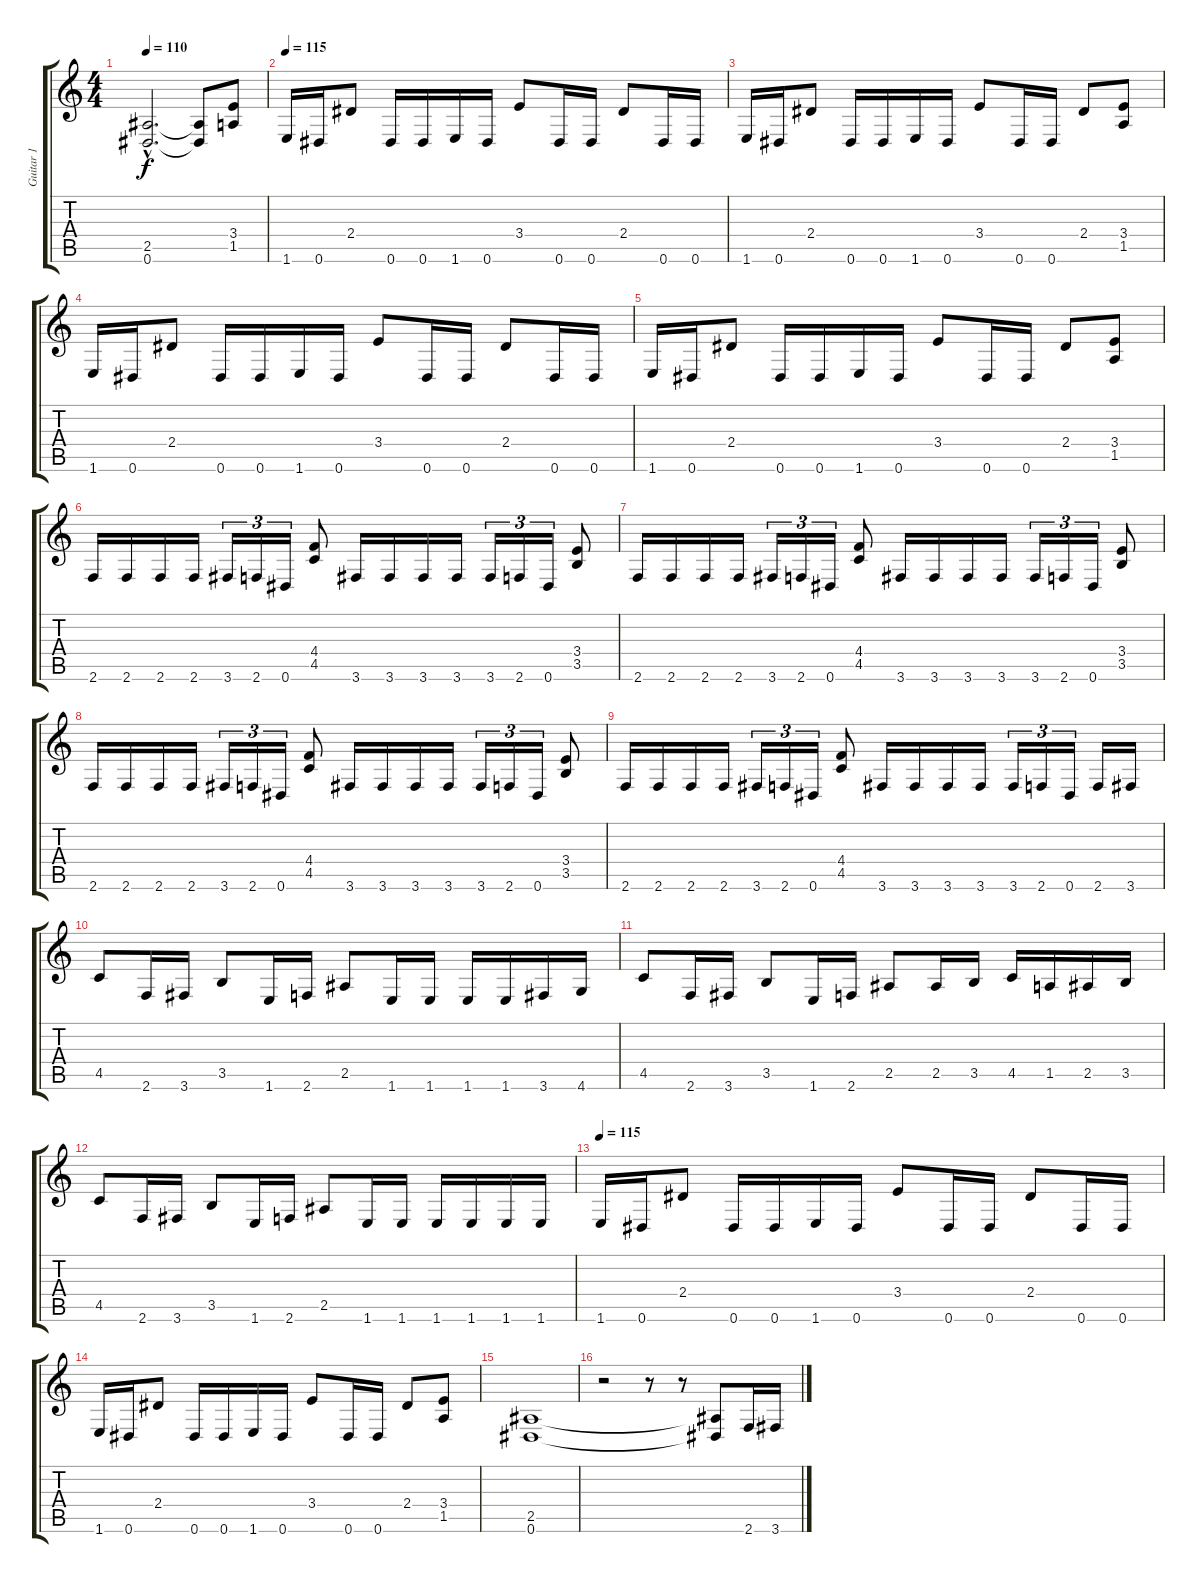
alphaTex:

\track ("Guitar 1" "Guitar 1") {instrument overdrivenguitar}
\staff {score tabs}
\tuning (Eb4 Bb3 Gb3 Db3 Ab2 Eb2) {hide}
\ts (4 4)
\tempo 110
\clef g2
\ks c
(2.5{hac t} 0.6{hac t}).2{d dy f} (2.5{t} 0.6{t}).8 (3.4 1.5).8 |
\tempo 115
1.6.16 0.6.16 2.4.8 0.6.16 0.6.16 1.6.16 0.6.16 3.4.8 0.6.16 0.6.16 2.4.8 0.6.16 0.6.16 |
1.6.16 0.6.16 2.4.8 0.6.16 0.6.16 1.6.16 0.6.16 3.4.8 0.6.16 0.6.16 2.4.8 (3.4 1.5).8 |
1.6.16 0.6.16 2.4.8 0.6.16 0.6.16 1.6.16 0.6.16 3.4.8 0.6.16 0.6.16 2.4.8 0.6.16 0.6.16 |
1.6.16 0.6.16 2.4.8 0.6.16 0.6.16 1.6.16 0.6.16 3.4.8 0.6.16 0.6.16 2.4.8 (3.4 1.5).8 |
2.6.16 2.6.16 2.6.16 2.6.16 3.6.16{tu (3 2)} 2.6.16{tu (3 2)} 0.6.16{tu (3 2)} (4.4 4.5).8 3.6.16 3.6.16 3.6.16 3.6.16 3.6.16{tu (3 2)} 2.6.16{tu (3 2)} 0.6.16{tu (3 2)} (3.4 3.5).8 |
2.6.16 2.6.16 2.6.16 2.6.16 3.6.16{tu (3 2)} 2.6.16{tu (3 2)} 0.6.16{tu (3 2)} (4.4 4.5).8 3.6.16 3.6.16 3.6.16 3.6.16 3.6.16{tu (3 2)} 2.6.16{tu (3 2)} 0.6.16{tu (3 2)} (3.4 3.5).8 |
2.6.16 2.6.16 2.6.16 2.6.16 3.6.16{tu (3 2)} 2.6.16{tu (3 2)} 0.6.16{tu (3 2)} (4.4 4.5).8 3.6.16 3.6.16 3.6.16 3.6.16 3.6.16{tu (3 2)} 2.6.16{tu (3 2)} 0.6.16{tu (3 2)} (3.4 3.5).8 |
2.6.16 2.6.16 2.6.16 2.6.16 3.6.16{tu (3 2)} 2.6.16{tu (3 2)} 0.6.16{tu (3 2)} (4.4 4.5).8 3.6.16 3.6.16 3.6.16 3.6.16 3.6.16{tu (3 2)} 2.6.16{tu (3 2)} 0.6.16{tu (3 2)} 2.6.16 3.6.16 |
4.5.8 2.6.16 3.6.16 3.5.8 1.6.16 2.6.16 2.5.8 1.6.16 1.6.16 1.6.16 1.6.16 3.6.16 4.6.16 |
4.5.8 2.6.16 3.6.16 3.5.8 1.6.16 2.6.16 2.5.8 2.5.16 3.5.16 4.5.16 1.5.16 2.5.16 3.5.16 |
4.5.8 2.6.16 3.6.16 3.5.8 1.6.16 2.6.16 2.5.8 1.6.16 1.6.16 1.6.16 1.6.16 1.6.16 1.6.16 |
\tempo 115
1.6.16 0.6.16 2.4.8 0.6.16 0.6.16 1.6.16 0.6.16 3.4.8 0.6.16 0.6.16 2.4.8 0.6.16 0.6.16 |
1.6.16 0.6.16 2.4.8 0.6.16 0.6.16 1.6.16 0.6.16 3.4.8 0.6.16 0.6.16 2.4.8 (3.4 1.5).8 |
(2.5 0.6).1 |
r.2 r.8 r.8 (2.5{t} 0.6{t}).8 2.6.16 3.6.16
